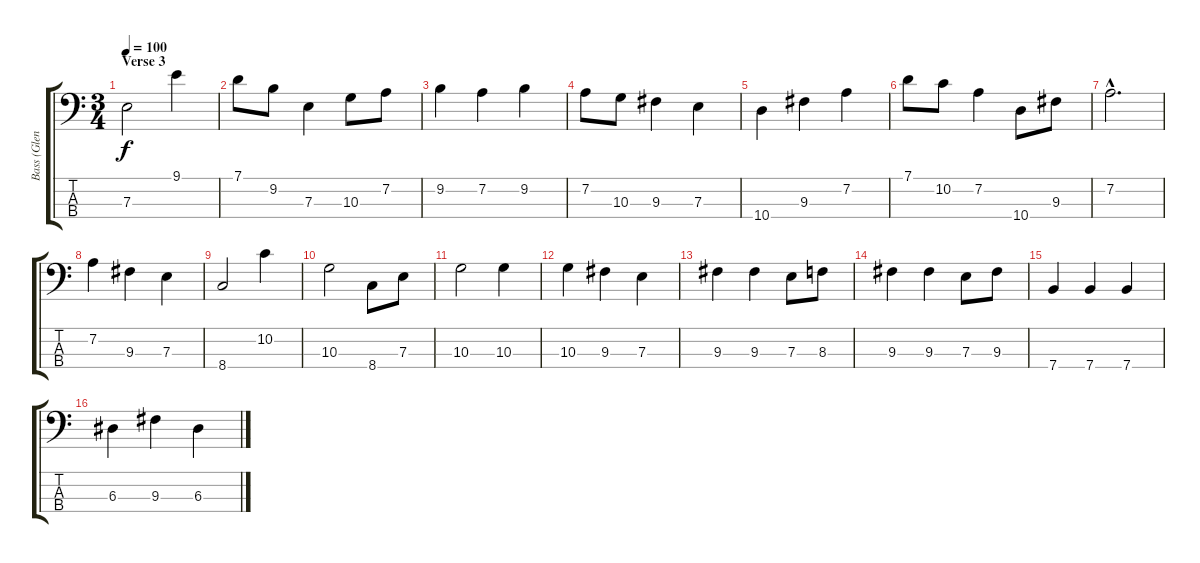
\track ("Bass (Glen Cornick)" "Bass (Glen") {instrument acousticbass}
\staff {score tabs}
\tuning (G2 D2 A1 E1) {hide}
\ts (3 4)
\section ("" "Verse 3")
\tempo 100
\clef f4
\ks c
7.3.2{dy f} 9.1.4 |
7.1.8 9.2.8 7.3.4 10.3.8 7.2.8 |
9.2.4 7.2.4 9.2.4 |
7.2.8 10.3.8 9.3.4 7.3.4 |
10.4.4 9.3.4 7.2.4 |
7.1.8 10.2.8 7.2.4 10.4.8 9.3.8 |
7.2{hac}.2{d} |
7.2.4 9.3.4 7.3.4 |
8.4.2 10.2.4 |
10.3.2 8.4.8 7.3.8 |
10.3.2 10.3.4 |
10.3.4 9.3.4 7.3.4 |
9.3.4 9.3.4 7.3.8 8.3.8 |
9.3.4 9.3.4 7.3.8 9.3.8 |
7.4.4 7.4.4 7.4.4 |
6.3.4 9.3.4 6.3.4
